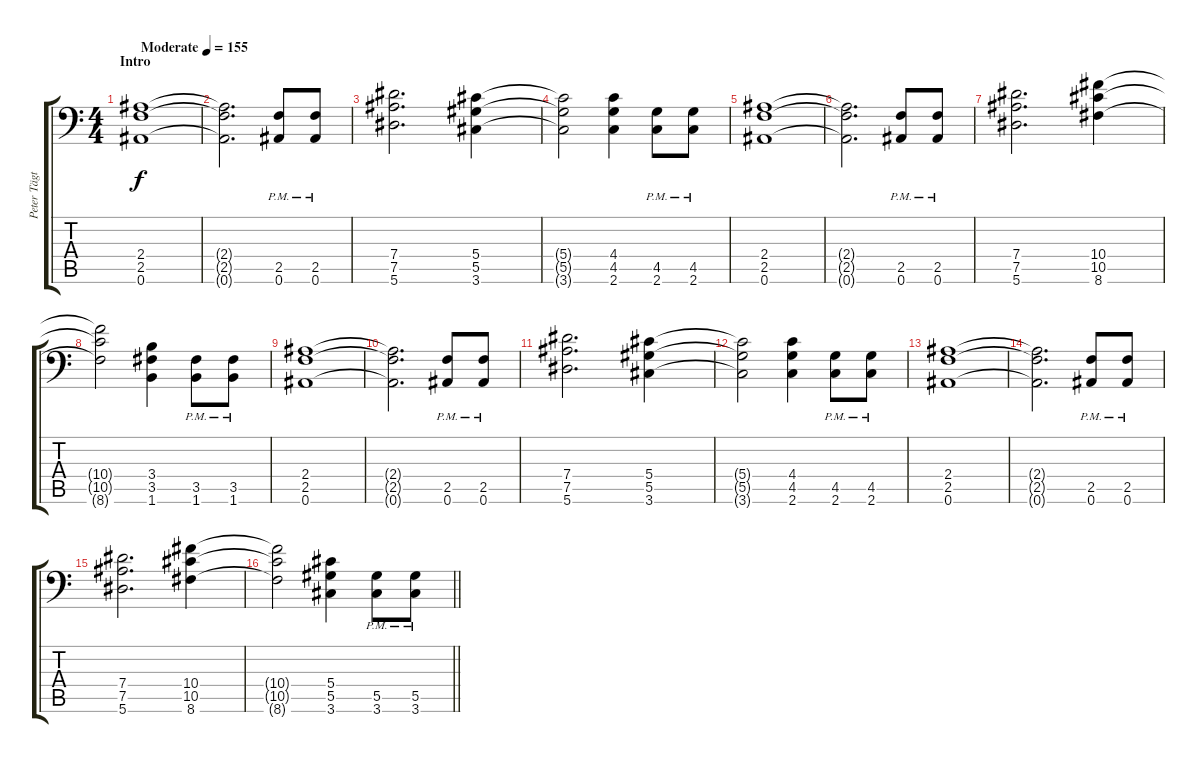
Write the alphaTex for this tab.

\track ("Peter Tägtgren (Rythm 2)" "Peter Tägt") {instrument overdrivenguitar}
\staff {score tabs}
\tuning (Bb3 F3 Db3 Ab2 Eb2 Bb1) {hide}
\ts (4 4)
\section ("" "Intro")
\tempo (155 "Moderate")
\clef f4
\ks c
(2.4 2.5 0.6).1{dy f instrument overdrivenguitar} |
(2.4{t} 2.5{t} 0.6{t}).2{d} (2.5{pm} 0.6{pm}).8 (2.5{pm} 0.6{pm}).8 |
(7.4 7.5 5.6).2{d} (5.4 5.5 3.6).4 |
(5.4{t} 5.5{t} 3.6{t}).2 (4.4 4.5 2.6).4 (4.5{pm} 2.6{pm}).8 (4.5{pm} 2.6{pm}).8 |
(2.4 2.5 0.6).1 |
(2.4{t} 2.5{t} 0.6{t}).2{d} (2.5{pm} 0.6{pm}).8 (2.5{pm} 0.6{pm}).8 |
(7.4 7.5 5.6).2{d} (10.4 10.5 8.6).4 |
(10.4{t} 10.5{t} 8.6{t}).2 (3.4 3.5 1.6).4 (3.5{pm} 1.6{pm}).8 (3.5{pm} 1.6{pm}).8 |
(2.4 2.5 0.6).1 |
(2.4{t} 2.5{t} 0.6{t}).2{d} (2.5{pm} 0.6{pm}).8 (2.5{pm} 0.6{pm}).8 |
(7.4 7.5 5.6).2{d} (5.4 5.5 3.6).4 |
(5.4{t} 5.5{t} 3.6{t}).2 (4.4 4.5 2.6).4 (4.5{pm} 2.6{pm}).8 (4.5{pm} 2.6{pm}).8 |
(2.4 2.5 0.6).1 |
(2.4{t} 2.5{t} 0.6{t}).2{d} (2.5{pm} 0.6{pm}).8 (2.5{pm} 0.6{pm}).8 |
(7.4 7.5 5.6).2{d} (10.4 10.5 8.6).4 |
\barLineRight lightlight
(10.4{t} 10.5{t} 8.6{t}).2 (5.4 5.5 3.6).4 (5.5{pm} 3.6{pm}).8 (5.5{pm} 3.6{pm}).8
